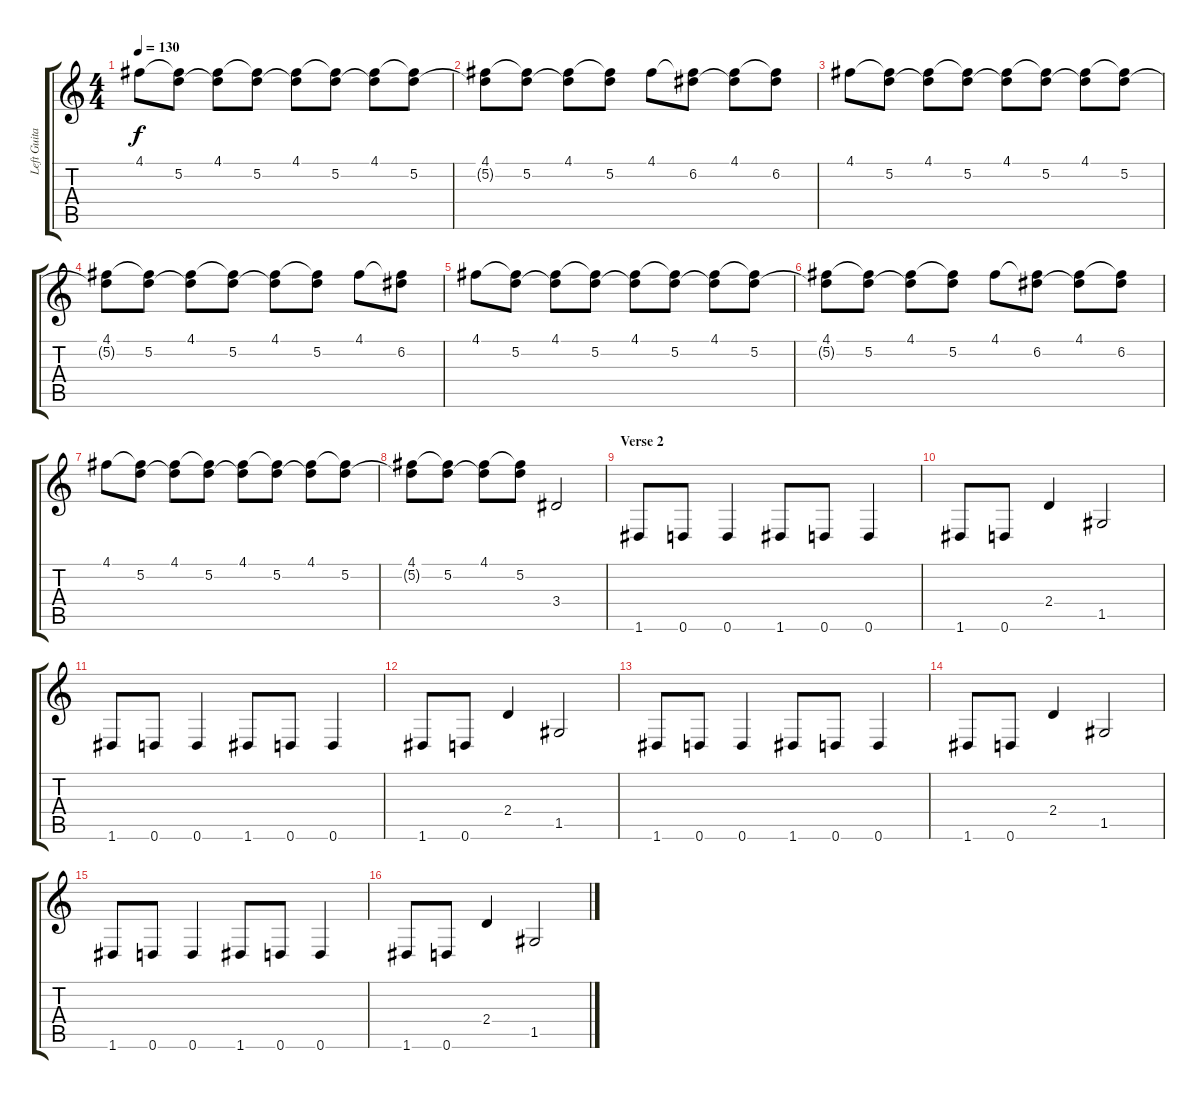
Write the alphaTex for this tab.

\track ("Left Guitar" "Left Guita") {instrument distortionguitar}
\staff {score tabs}
\tuning (D4 A3 F3 C3 G2 D2) {hide}
\ts (4 4)
\tempo 130
\clef g2
\ks c
4.1.8{dy f} (4.1{t} 5.2).8 (4.1 5.2{t}).8 (4.1{t} 5.2).8 (4.1 5.2{t}).8 (4.1{t} 5.2).8 (4.1 5.2{t}).8 (4.1{t} 5.2).8 |
(4.1 5.2{t}).8 (4.1{t} 5.2).8 (4.1 5.2{t}).8 (4.1{t} 5.2).8 4.1.8 (4.1{t} 6.2).8 (4.1 6.2{t}).8 (4.1{t} 6.2).8 |
4.1.8 (4.1{t} 5.2).8 (4.1 5.2{t}).8 (4.1{t} 5.2).8 (4.1 5.2{t}).8 (4.1{t} 5.2).8 (4.1 5.2{t}).8 (4.1{t} 5.2).8 |
(4.1 5.2{t}).8 (4.1{t} 5.2).8 (4.1 5.2{t}).8 (4.1{t} 5.2).8 (4.1 5.2{t}).8 (4.1{t} 5.2).8 4.1.8 (4.1{t} 6.2).8 |
4.1.8 (4.1{t} 5.2).8 (4.1 5.2{t}).8 (4.1{t} 5.2).8 (4.1 5.2{t}).8 (4.1{t} 5.2).8 (4.1 5.2{t}).8 (4.1{t} 5.2).8 |
(4.1 5.2{t}).8 (4.1{t} 5.2).8 (4.1 5.2{t}).8 (4.1{t} 5.2).8 4.1.8 (4.1{t} 6.2).8 (4.1 6.2{t}).8 (4.1{t} 6.2).8 |
4.1.8 (4.1{t} 5.2).8 (4.1 5.2{t}).8 (4.1{t} 5.2).8 (4.1 5.2{t}).8 (4.1{t} 5.2).8 (4.1 5.2{t}).8 (4.1{t} 5.2).8 |
(4.1 5.2{t}).8 (4.1{t} 5.2).8 (4.1 5.2{t}).8 (4.1{t} 5.2).8 3.4.2 |
\section ("" "Verse 2")
1.6.8 0.6.8 0.6.4 1.6.8 0.6.8 0.6.4 |
1.6.8 0.6.8 2.4.4 1.5.2 |
1.6.8 0.6.8 0.6.4 1.6.8 0.6.8 0.6.4 |
1.6.8 0.6.8 2.4.4 1.5.2 |
1.6.8 0.6.8 0.6.4 1.6.8 0.6.8 0.6.4 |
1.6.8 0.6.8 2.4.4 1.5.2 |
1.6.8 0.6.8 0.6.4 1.6.8 0.6.8 0.6.4 |
1.6.8 0.6.8 2.4.4 1.5.2
